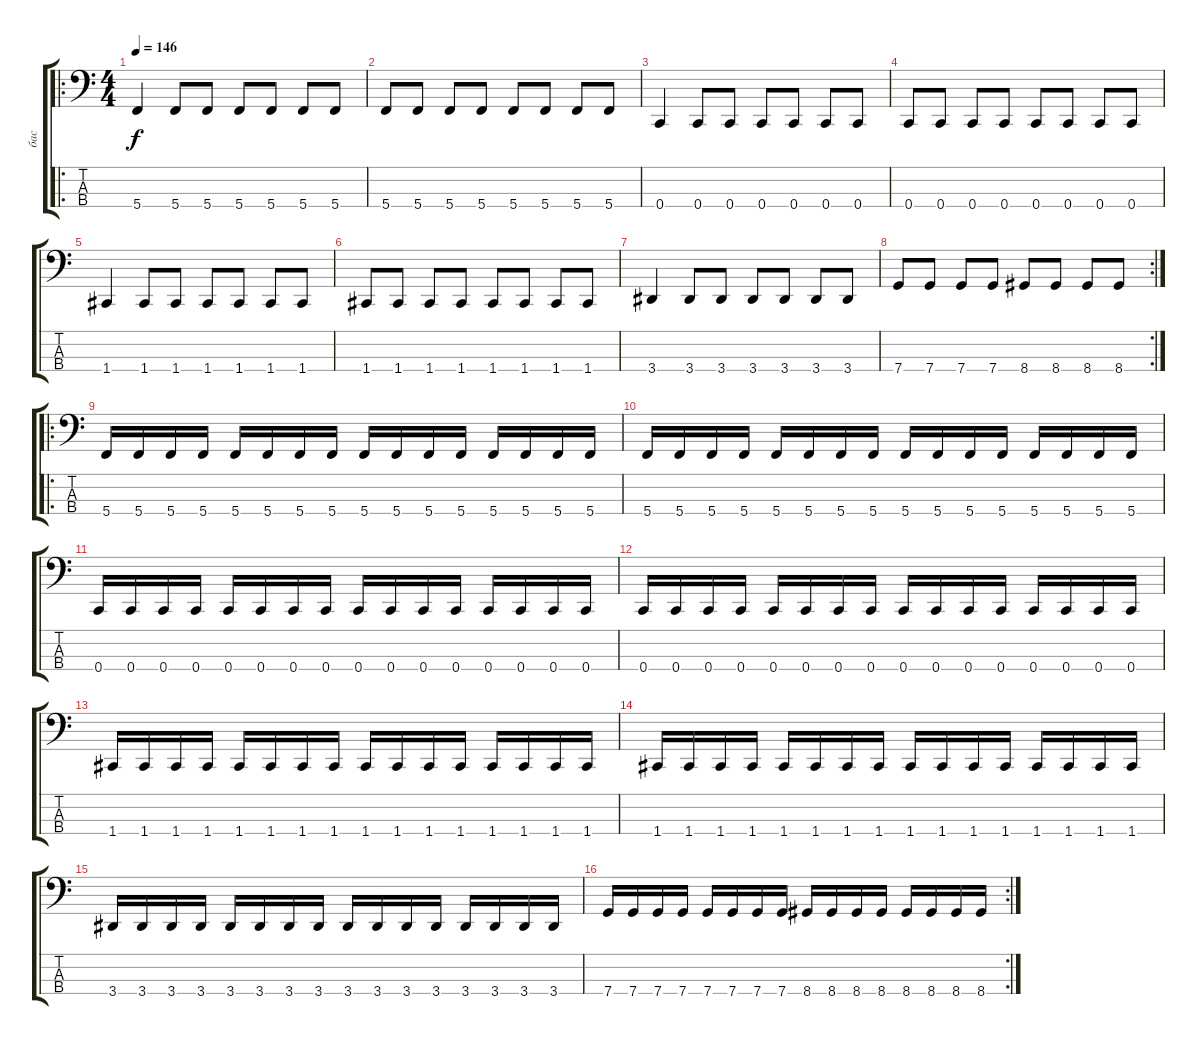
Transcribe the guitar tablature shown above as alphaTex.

\track ("бас" "бас") {instrument electricbasspick}
\staff {score tabs}
\tuning (F2 C2 G1 C1) {hide}
\ro
\ts (4 4)
\tempo 146
\clef f4
\ks c
5.4.4{dy f} 5.4.8 5.4.8 5.4.8 5.4.8 5.4.8 5.4.8 |
5.4.8 5.4.8 5.4.8 5.4.8 5.4.8 5.4.8 5.4.8 5.4.8 |
0.4.4 0.4.8 0.4.8 0.4.8 0.4.8 0.4.8 0.4.8 |
0.4.8 0.4.8 0.4.8 0.4.8 0.4.8 0.4.8 0.4.8 0.4.8 |
1.4.4 1.4.8 1.4.8 1.4.8 1.4.8 1.4.8 1.4.8 |
1.4.8 1.4.8 1.4.8 1.4.8 1.4.8 1.4.8 1.4.8 1.4.8 |
3.4.4 3.4.8 3.4.8 3.4.8 3.4.8 3.4.8 3.4.8 |
\rc 2
7.4.8 7.4.8 7.4.8 7.4.8 8.4.8 8.4.8 8.4.8 8.4.8 |
\ro
5.4.16 5.4.16 5.4.16 5.4.16 5.4.16 5.4.16 5.4.16 5.4.16 5.4.16 5.4.16 5.4.16 5.4.16 5.4.16 5.4.16 5.4.16 5.4.16 |
5.4.16 5.4.16 5.4.16 5.4.16 5.4.16 5.4.16 5.4.16 5.4.16 5.4.16 5.4.16 5.4.16 5.4.16 5.4.16 5.4.16 5.4.16 5.4.16 |
0.4.16 0.4.16 0.4.16 0.4.16 0.4.16 0.4.16 0.4.16 0.4.16 0.4.16 0.4.16 0.4.16 0.4.16 0.4.16 0.4.16 0.4.16 0.4.16 |
0.4.16 0.4.16 0.4.16 0.4.16 0.4.16 0.4.16 0.4.16 0.4.16 0.4.16 0.4.16 0.4.16 0.4.16 0.4.16 0.4.16 0.4.16 0.4.16 |
1.4.16 1.4.16 1.4.16 1.4.16 1.4.16 1.4.16 1.4.16 1.4.16 1.4.16 1.4.16 1.4.16 1.4.16 1.4.16 1.4.16 1.4.16 1.4.16 |
1.4.16 1.4.16 1.4.16 1.4.16 1.4.16 1.4.16 1.4.16 1.4.16 1.4.16 1.4.16 1.4.16 1.4.16 1.4.16 1.4.16 1.4.16 1.4.16 |
3.4.16 3.4.16 3.4.16 3.4.16 3.4.16 3.4.16 3.4.16 3.4.16 3.4.16 3.4.16 3.4.16 3.4.16 3.4.16 3.4.16 3.4.16 3.4.16 |
\rc 2
7.4.16 7.4.16 7.4.16 7.4.16 7.4.16 7.4.16 7.4.16 7.4.16 8.4.16 8.4.16 8.4.16 8.4.16 8.4.16 8.4.16 8.4.16 8.4.16
